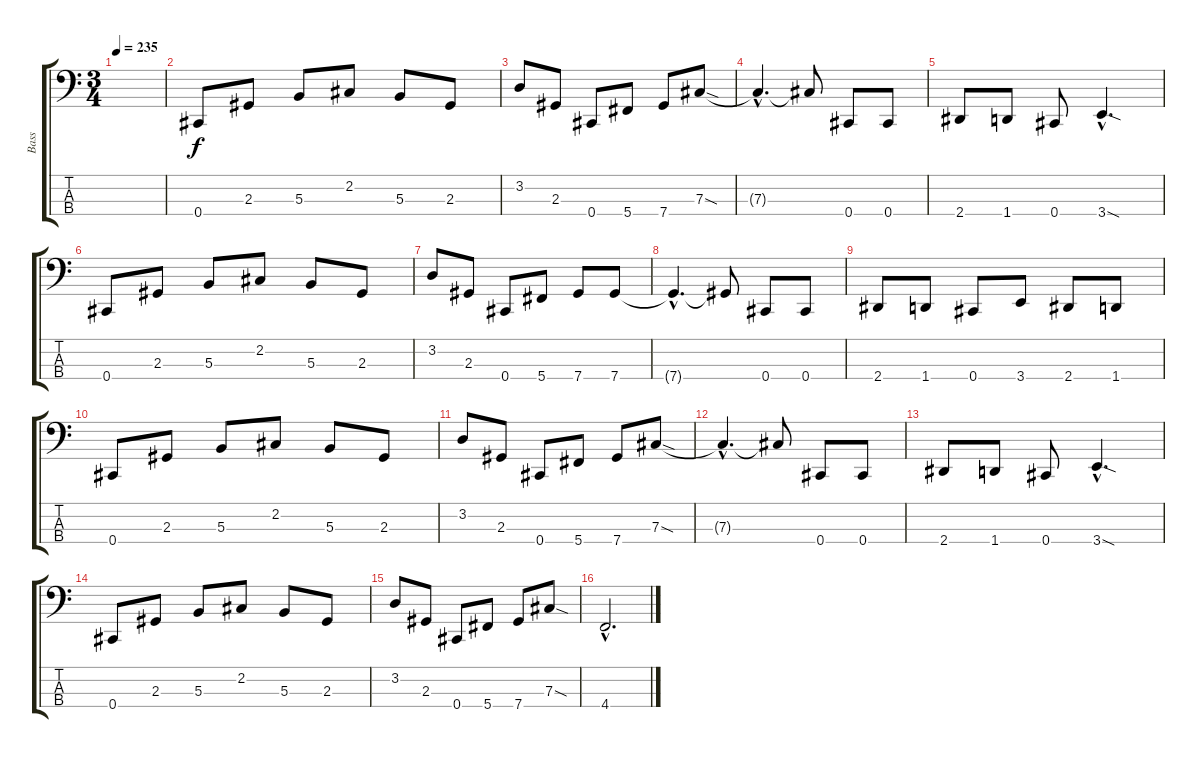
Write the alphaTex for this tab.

\track ("Bass" "Bass") {instrument electricbasspick}
\staff {score tabs}
\tuning (E2 B1 Gb1 Db1) {hide}
\ts (3 4)
\tempo 235
\clef f4
\ks c
|
0.4.8 2.3.8 5.3.8 2.2.8 5.3.8 2.3.8 |
3.2.8 2.3.8 0.4.8 5.4.8 7.4.8 7.3{sod}.8 |
7.3{hac t}.4{d} 7.3{t}.8 0.4.8 0.4.8 |
2.4.8 1.4.8 0.4.8 3.4{sod hac}.4{d} |
0.4.8 2.3.8 5.3.8 2.2.8 5.3.8 2.3.8 |
3.2.8 2.3.8 0.4.8 5.4.8 7.4.8 7.4.8 |
7.4{hac t}.4{d} 7.4{t}.8 0.4.8 0.4.8 |
2.4.8 1.4.8 0.4.8 3.4.8 2.4.8 1.4.8 |
0.4.8 2.3.8 5.3.8 2.2.8 5.3.8 2.3.8 |
3.2.8 2.3.8 0.4.8 5.4.8 7.4.8 7.3{sod}.8 |
7.3{hac t}.4{d} 7.3{t}.8 0.4.8 0.4.8 |
2.4.8 1.4.8 0.4.8 3.4{sod hac}.4{d} |
0.4.8 2.3.8 5.3.8 2.2.8 5.3.8 2.3.8 |
3.2.8 2.3.8 0.4.8 5.4.8 7.4.8 7.3{sod}.8 |
4.4{hac}.2{d}
